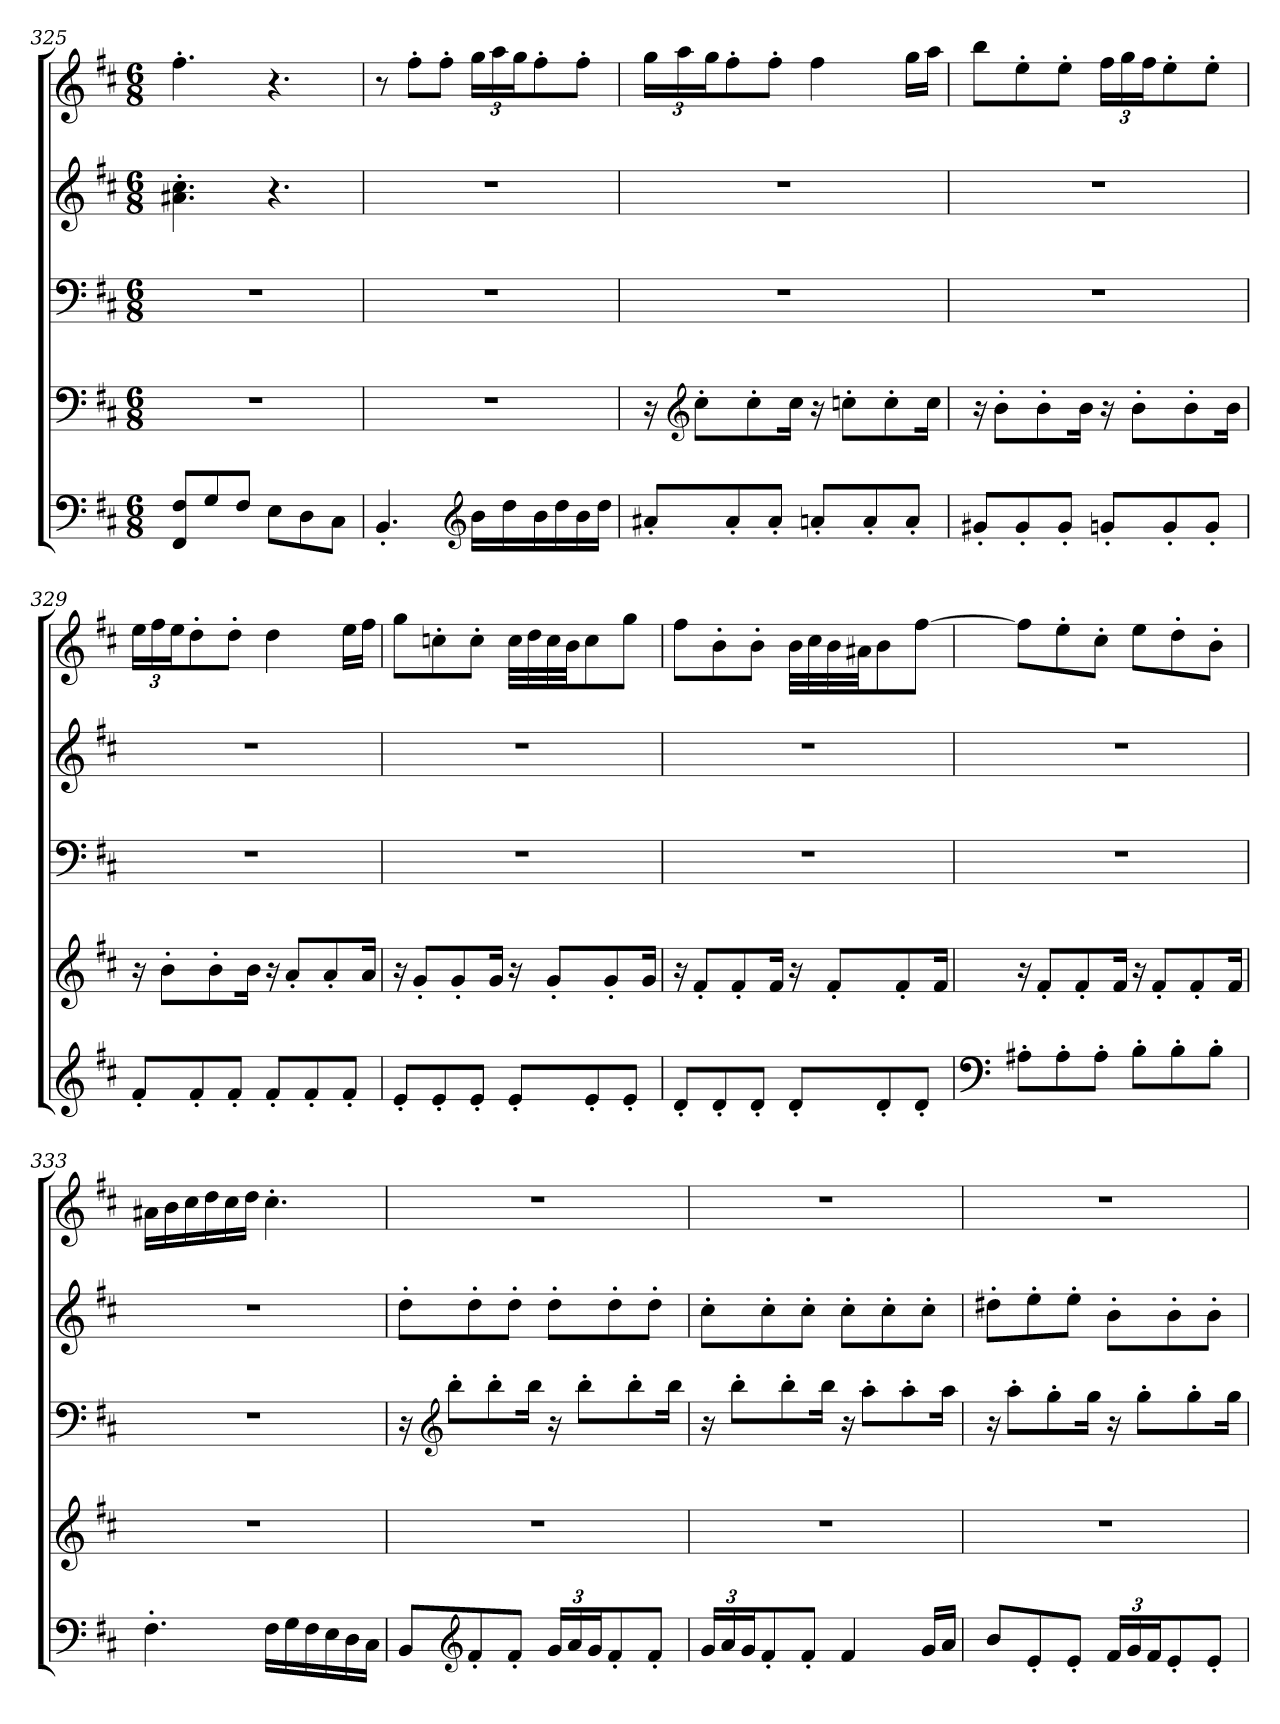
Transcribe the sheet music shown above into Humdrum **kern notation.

**kern	**kern	**kern	**kern	**kern
*part5	*part4	*part3	*part2	*part1
*staff5	*staff4	*staff3	*staff2	*staff1
*clefF4	*clefF4	*clefF4	*clefG2	*clefG2
*k[f#c#]	*k[f#c#]	*k[f#c#]	*k[f#c#]	*k[f#c#]
*M6/8	*M6/8	*M6/8	*M6/8	*M6/8
=325	=325	=325	=325	=325
8FF#/ 8F#/L	2.r	2.r	4.a#X\' 4.cc#\'	4.ff#'\
8G/	.	.	.	.
8F#/J	.	.	.	.
8E\L	.	.	4.r	4.r
8D\	.	.	.	.
8C#\J	.	.	.	.
=326	=326	=326	=326	=326
*	*	*	*	*MM141
4.BB'/	2.r	2.r	2.r	8r
.	.	.	.	8ff#'\L
.	.	.	.	8ff#'\J
*clefG2	*	*	*	*
*	*	*	*	*Xbrackettup
16b\LL	.	.	.	24gg\LL
.	.	.	.	24aa\
16dd\	.	.	.	.
.	.	.	.	24gg\J
16b\	.	.	.	8ff#'\
16dd\	.	.	.	.
16b\	.	.	.	8ff#'\J
16dd\JJ	.	.	.	.
=327	=327	=327	=327	=327
8a#X'/L	16r	2.r	2.r	24gg\LL
.	.	.	.	24aa\
*	*clefG2	*	*	*
.	8cc#'\L	.	.	.
.	.	.	.	24gg\J
8a#'/	.	.	.	8ff#'\
.	8cc#'\	.	.	.
8a#'/J	.	.	.	8ff#'\J
.	16cc#\Jk	.	.	.
8an'/L	16r	.	.	4ff#\
.	8ccn'\L	.	.	.
8a'/	.	.	.	.
.	8cc'\	.	.	.
8a'/J	.	.	.	16gg\LL
.	16cc\Jk	.	.	16aa\JJ
!!LO:LB:g=z
=328	=328	=328	=328	=328
8g#X'/L	16r	2.r	2.r	8bb\L
.	8b'\L	.	.	.
8g#'/	.	.	.	8ee'\
.	8b'\	.	.	.
8g#'/J	.	.	.	8ee'\J
.	16b\Jk	.	.	.
8gn'/L	16r	.	.	24ff#\LL
.	.	.	.	24gg\
.	8b'\L	.	.	.
.	.	.	.	24ff#\J
8g'/	.	.	.	8ee'\
.	8b'\	.	.	.
8g'/J	.	.	.	8ee'\J
.	16b\Jk	.	.	.
=329	=329	=329	=329	=329
8f#'/L	16r	2.r	2.r	24ee\LL
.	.	.	.	24ff#\
.	8b'\L	.	.	.
.	.	.	.	24ee\J
8f#'/	.	.	.	8dd'\
.	8b'\	.	.	.
8f#'/J	.	.	.	8dd'\J
.	16b\Jk	.	.	.
8f#'/L	16r	.	.	4dd\
.	8a'/L	.	.	.
8f#'/	.	.	.	.
.	8a'/	.	.	.
8f#'/J	.	.	.	16ee\LL
.	16a/Jk	.	.	16ff#\JJ
=330	=330	=330	=330	=330
8e'/L	16r	2.r	2.r	8gg\L
.	8g'/L	.	.	.
8e'/	.	.	.	8ccn'\
.	8g'/	.	.	.
8e'/J	.	.	.	8cc'\J
.	16g/Jk	.	.	.
8e'/L	16r	.	.	32cc\LLL
.	.	.	.	32dd\
.	8g'/L	.	.	32cc\
.	.	.	.	32b\JJ
8e'/	.	.	.	8cc\
.	8g'/	.	.	.
8e'/J	.	.	.	8gg\J
.	16g/Jk	.	.	.
=331	=331	=331	=331	=331
8d'/L	16r	2.r	2.r	8ff#\L
.	8f#'/L	.	.	.
8d'/	.	.	.	8b'\
.	8f#'/	.	.	.
8d'/J	.	.	.	8b'\J
.	16f#/Jk	.	.	.
8d'/L	16r	.	.	32b\LLL
.	.	.	.	32cc#\
.	8f#'/L	.	.	32b\
.	.	.	.	32a#X\JJ
8d'/	.	.	.	8b\
.	8f#'/	.	.	.
8d'/J	.	.	.	[8ff#\J
.	16f#/Jk	.	.	.
!!LO:PB:g=z
=332	=332	=332	=332	=332
*clefF4	*	*	*	*
8A#X'\L	16r	2.r	2.r	8ff#\L]
.	8f#'/L	.	.	.
8A#'\	.	.	.	8ee'\
.	8f#'/	.	.	.
8A#'\J	.	.	.	8cc#'\J
.	16f#/Jk	.	.	.
8B'\L	16r	.	.	8ee\L
.	8f#'/L	.	.	.
8B'\	.	.	.	8dd'\
.	8f#'/	.	.	.
8B'\J	.	.	.	8b'\J
.	16f#/Jk	.	.	.
=333	=333	=333	=333	=333
4.F#'\	2.r	2.r	2.r	16a#X\LL
.	.	.	.	16b\
.	.	.	.	16cc#\
.	.	.	.	16dd\
.	.	.	.	16cc#\
.	.	.	.	16dd\JJ
16F#\LL	.	.	.	4.cc#'\
16G\	.	.	.	.
16F#\	.	.	.	.
16E\	.	.	.	.
16D\	.	.	.	.
16C#\JJ	.	.	.	.
=334	=334	=334	=334	=334
*	*	*	*	*MM141
8BB/L	2.r	16r	8dd'\L	2.r
*	*	*clefG2	*	*
.	.	8bb'\L	.	.
*clefG2	*	*	*	*
8f#'/	.	.	8dd'\	.
.	.	8bb'\	.	.
8f#'/J	.	.	8dd'\J	.
.	.	16bb\Jk	.	.
*Xbrackettup	*	*	*	*
24g/LL	.	16r	8dd'\L	.
24a/	.	.	.	.
.	.	8bb'\L	.	.
24g/J	.	.	.	.
8f#'/	.	.	8dd'\	.
.	.	8bb'\	.	.
8f#'/J	.	.	8dd'\J	.
.	.	16bb\Jk	.	.
=335	=335	=335	=335	=335
24g/LL	2.r	16r	8cc#'\L	2.r
24a/	.	.	.	.
.	.	8bb'\L	.	.
24g/J	.	.	.	.
8f#'/	.	.	8cc#'\	.
.	.	8bb'\	.	.
8f#'/J	.	.	8cc#'\J	.
.	.	16bb\Jk	.	.
4f#/	.	16r	8cc#'\L	.
.	.	8aa'\L	.	.
.	.	.	8cc#'\	.
.	.	8aa'\	.	.
16g/LL	.	.	8cc#'\J	.
16a/JJ	.	16aa\Jk	.	.
!!LO:LB:g=z
=336	=336	=336	=336	=336
8b/L	2.r	16r	8dd#X'\L	2.r
.	.	8aa'\L	.	.
8e'/	.	.	8ee'\	.
.	.	8gg'\	.	.
8e'/J	.	.	8ee'\J	.
.	.	16gg\Jk	.	.
24f#/LL	.	16r	8b'\L	.
24g/	.	.	.	.
.	.	8gg'\L	.	.
24f#/J	.	.	.	.
8e'/	.	.	8b'\	.
.	.	8gg'\	.	.
8e'/J	.	.	8b'\J	.
.	.	16gg\Jk	.	.
=	=	=	=	=
*-	*-	*-	*-	*-
